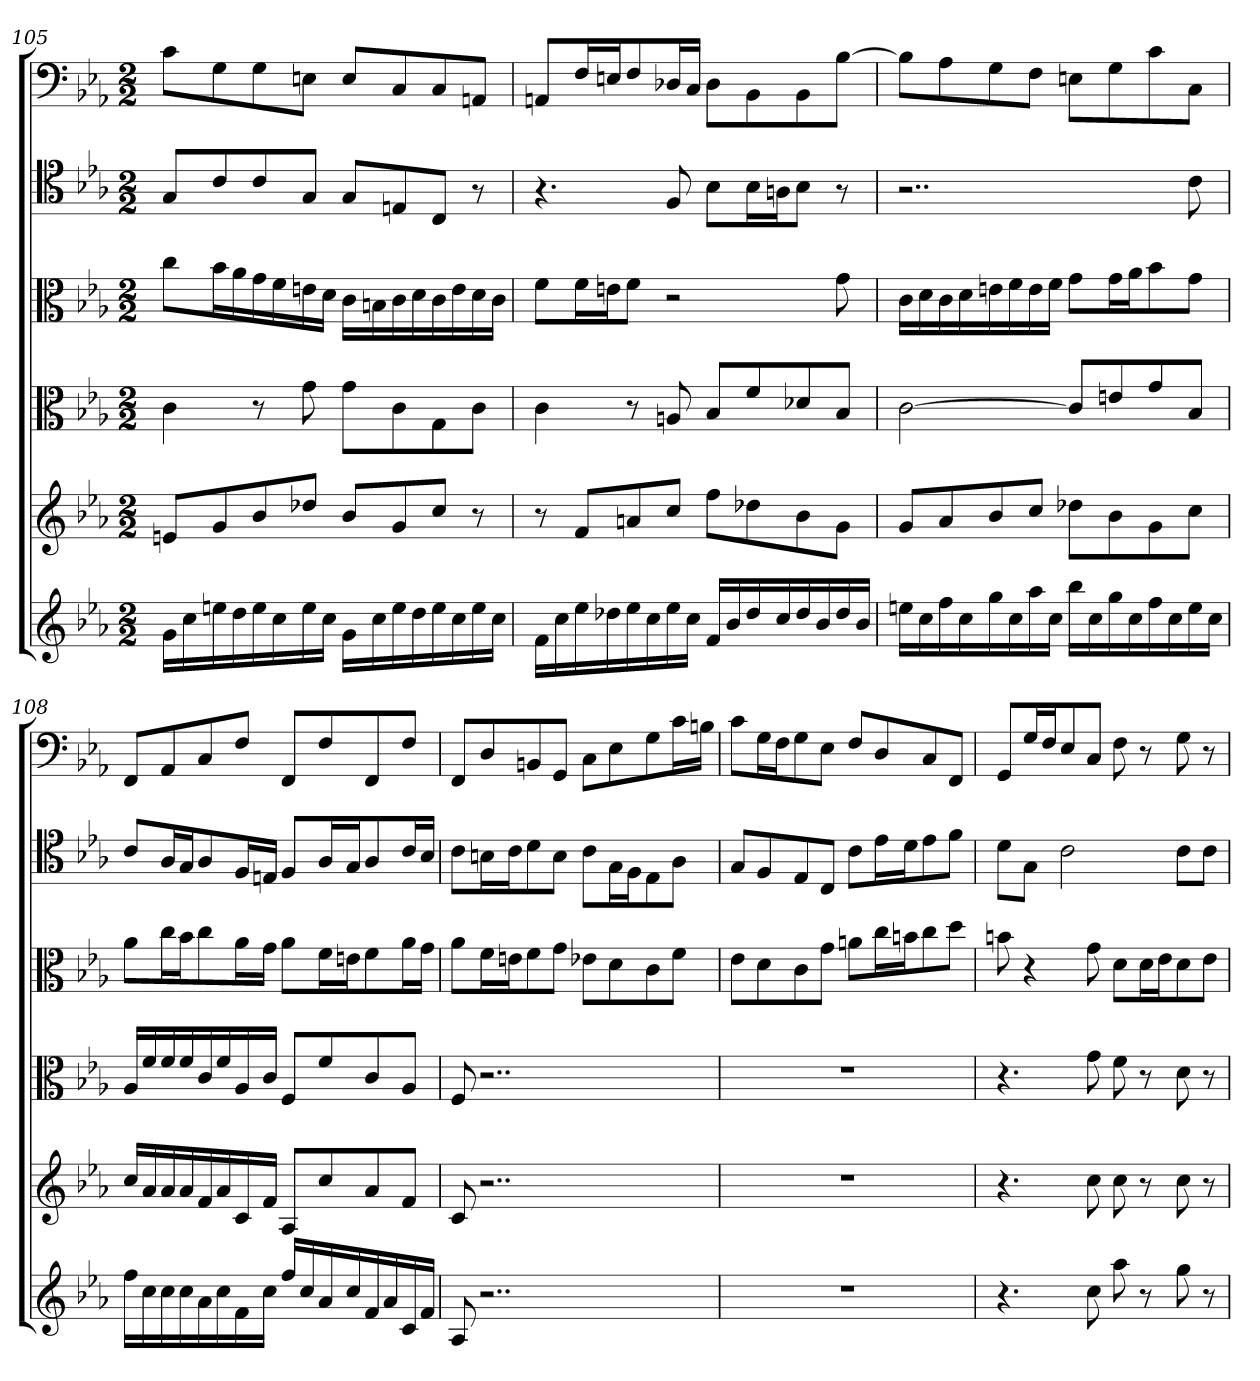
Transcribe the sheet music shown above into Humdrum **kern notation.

**kern	**kern	**kern	**kern	**kern	**kern
*part6	*part5	*part4	*part3	*part2	*part1
*staff6	*staff5	*staff4	*staff3	*staff2	*staff1
*	*	*clefC3	*clefC3	*clefC4	*clefF4
*k[b-e-a-]	*k[b-e-a-]	*k[b-e-a-]	*k[b-e-a-]	*k[b-e-a-]	*k[b-e-a-]
*E-:	*E-:	*E-:	*E-:	*E-:	*E-:
*M2/2	*M2/2	*M2/2	*M2/2	*M2/2	*M2/2
=105	=105	=105	=105	=105	=105
16gLL	8enL	4c	8cc\L	8G/L	8c\L
16cc	.	.	.	.	.
16een	8g	.	16b-\L	8c/	8G\
16dd	.	.	16a-\	.	.
16ee	8b-	8r	16g\	8c/	8G\
16cc	.	.	16f\	.	.
16ee	8dd-XJ	8g	16en\	8G/J	8En\J
16ccJJ	.	.	16d\JJ	.	.
16gLL	8b-L	8g\L	16c\LL	8G/L	8E/L
16cc	.	.	16Bn\	.	.
16ee	8g	8c\	16c\	8En/	8C/
16dd	.	.	16d\	.	.
16ee	8ccJ	8G\	16c\	8C/J	8C/
16cc	.	.	16e\	.	.
16ee	8r	8c\J	16d\	8r	8AAn/J
16ccJJ	.	.	16c\JJ	.	.
=106	=106	=106	=106	=106	=106
16fLL	8r	4c	8f\L	4.r	8AAn/L
16cc	.	.	.	.	.
16ee-	8fL	.	16f\L	.	16F/L
16dd-X	.	.	16en\J	.	16En/J
16ee-	8an	8r	8f\J	.	8F/
16cc	.	.	.	.	.
16ee-	8ccJ	8An	2r	8F	16D-X/L
16ccJJ	.	.	.	.	16C/JJ
16fLL	8ffL	8B-/L	.	8B-\L	8D-\L
16b-	.	.	.	.	.
16dd-	8dd-X	8f/	.	16B-\L	8BB-\
16cc	.	.	.	16An\J	.
16dd-	8b-	8d-X/	.	8B-\J	8BB-\
16b-	.	.	.	.	.
16dd-	8gJ	8B-/J	8g	8r	[8B-\J
16b-JJ	.	.	.	.	.
=107	=107	=107	=107	=107	=107
16eenLL	8gL	[2c	16c\LL	2..r	8B-\L]
16cc	.	.	16d\	.	.
16ff	8a-	.	16c\	.	8A-\
16cc	.	.	16d\	.	.
16gg	8b-	.	16en\	.	8G\
16cc	.	.	16f\	.	.
16aa-	8ccJ	.	16e\	.	8F\J
16ccJJ	.	.	16f\JJ	.	.
16bb-LL	8dd-XL	8c/L]	8g\L	.	8En\L
16cc	.	.	.	.	.
16gg	8b-	8en/	16g\L	.	8G\
16cc	.	.	16a-\J	.	.
16ff	8g	8g/	8b-\	.	8c\
16cc	.	.	.	.	.
16ee	8ccJ	8B-/J	8g\J	8c	8C\J
16ccJJ	.	.	.	.	.
=108	=108	=108	=108	=108	=108
16ffLL	16ccLL	16A-/LL	8a-\L	8c/L	8FF/L
16cc	16a-	16f/	.	.	.
16cc	16a-	16f/	16cc\L	16A-/L	8AA-/
16cc	16a-	16f/	16b-\J	16G/J	.
16a-	16f	16c/	8cc\	8A-/	8C/
16cc	16a-	16f/	.	.	.
16f	16c	16A-/	16a-\L	16F/L	8F/J
16ccJJ	16fJJ	16c/JJ	16g\JJ	16En/JJ	.
16ffLL	8A-L	8F/L	8a-\L	8F/L	8FF/L
16cc	.	.	.	.	.
16a-	8cc	8f/	16f\L	16A-/L	8F/
16cc	.	.	16en\J	16G/J	.
16f	8a-	8c/	8f\	8A-/	8FF/
16a-	.	.	.	.	.
16c	8fJ	8A-/J	16a-\L	16c/L	8F/J
16fJJ	.	.	16g\JJ	16B-/JJ	.
=109	=109	=109	=109	=109	=109
8A-	8c	8F	8a-\L	8c\L	8FF/L
2..r	2..r	2..r	16f\L	16Bn\L	8D/
.	.	.	16en\J	16c\J	.
.	.	.	8f\	8d\	8BBn/
.	.	.	8g\J	8B\J	8GG/J
.	.	.	8e-X\L	8c\L	8C\L
.	.	.	8d\	16G\L	8E-\
.	.	.	.	16F\J	.
.	.	.	8c\	8E-\	8G\
.	.	.	8f\J	8A-\J	16c\L
.	.	.	.	.	16Bn\JJ
=110	=110	=110	=110	=110	=110
1r	1r	1r	8e-\L	8G/L	8c\L
.	.	.	8d\	8F/	16G\L
.	.	.	.	.	16F\J
.	.	.	8c\	8E-/	8G\
.	.	.	8g\J	8C/J	8E-\J
.	.	.	8an\L	8c\L	8F/L
.	.	.	16cc\L	16e-\L	8D/
.	.	.	16bn\J	16d\J	.
.	.	.	8cc\	8e-\	8C/
.	.	.	8dd\J	8f\J	8FF/J
=111	=111	=111	=111	=111	=111
4.r	4.r	4.r	8bn	8d\L	8GG/L
.	.	.	4r	8G\J	16G/L
.	.	.	.	.	16F/J
.	.	.	.	2c	8E-/
8cc	8cc	8g	8g	.	8C/J
8aa-	8cc	8f	8d\L	.	8F
8r	8r	8r	16d\L	.	8r
.	.	.	16e-\J	.	.
8gg	8cc	8d	8d\	8c\L	8G
8r	8r	8r	8e-\J	8c\J	8r
=	=	=	=	=	=
*-	*-	*-	*-	*-	*-
